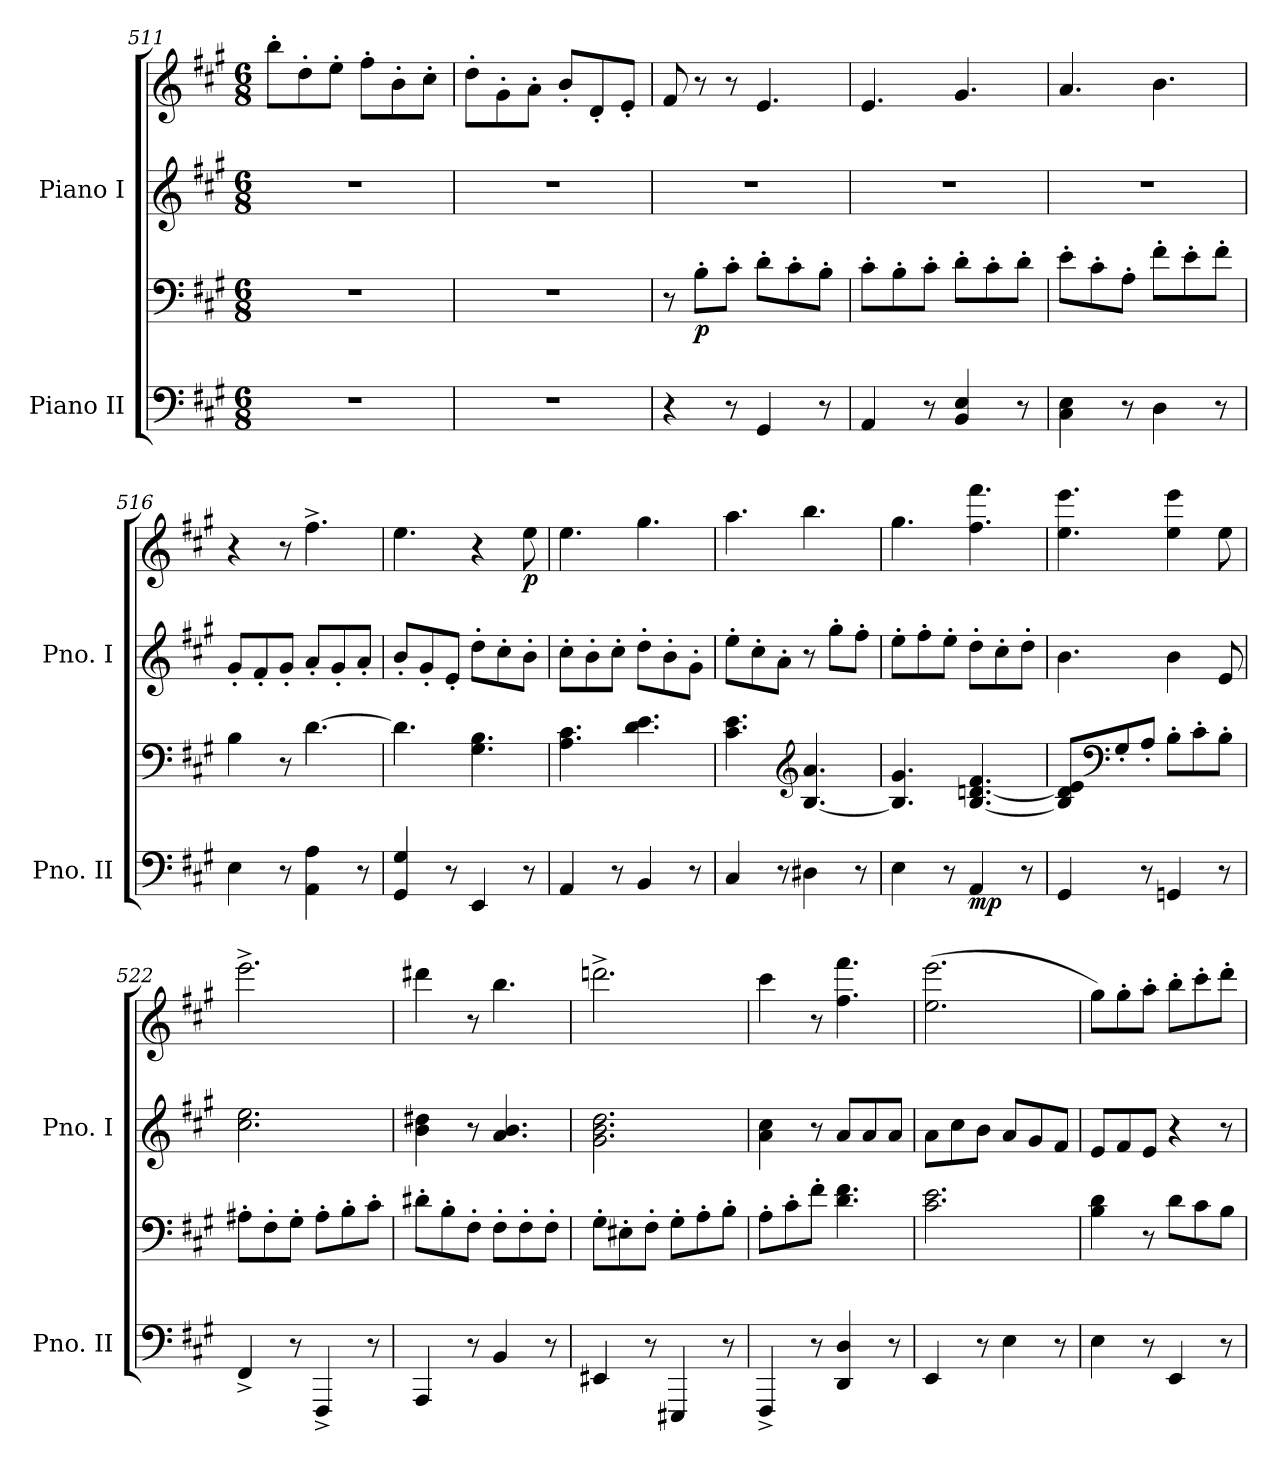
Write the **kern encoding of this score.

**kern	**kern	**dynam	**kern	**kern	**dynam
*part2	*part2	*part2	*part1	*part1	*part1
*staff4	*staff3	*staff3/4	*staff2	*staff1	*staff1/2
*I"Piano II	*	*	*I"Piano I	*	*
*I'Pno. II	*	*	*I'Pno. I	*	*
*clefF4	*clefF4	*	*clefG2	*clefG2	*
*k[f#c#g#]	*k[f#c#g#]	*	*k[f#c#g#]	*k[f#c#g#]	*
*M6/8	*M6/8	*	*M6/8	*M6/8	*
=511	=511	=511	=511	=511	=511
2.r	2.r	.	2.r	8bb'\L	.
.	.	.	.	8dd'\	.
.	.	.	.	8ee'\J	.
.	.	.	.	8ff#'\L	.
.	.	.	.	8b'\	.
.	.	.	.	8cc#'\J	.
!!LO:PB:g=z
=512	=512	=512	=512	=512	=512
2.r	2.r	.	2.r	8dd'\L	.
.	.	.	.	8g#'\	.
.	.	.	.	8a'\J	.
.	.	.	.	8b'/L	.
.	.	.	.	8d'/	.
.	.	.	.	8e'/J	.
=513	=513	=513	=513	=513	=513
4r	8r	.	2.r	8f#/	.
!	!	!LO:DY:b	!	!	!
.	8B'\L	p	.	8r	.
8r	8c#'\J	.	.	8r	.
4GG#/	8d'\L	.	.	4.e/	.
.	8c#'\	.	.	.	.
8r	8B'\J	.	.	.	.
=514	=514	=514	=514	=514	=514
4AA/	8c#'\L	.	2.r	4.e/	.
.	8B'\	.	.	.	.
8r	8c#'\J	.	.	.	.
4BB/ 4E/	8d'\L	.	.	4.g#/	.
.	8c#'\	.	.	.	.
8r	8d'\J	.	.	.	.
=515	=515	=515	=515	=515	=515
4C#\ 4E\	8e'\L	.	2.r	4.a/	.
.	8c#'\	.	.	.	.
8r	8A'\J	.	.	.	.
4D\	8f#'\L	.	.	4.b\	.
.	8e'\	.	.	.	.
8r	8f#'\J	.	.	.	.
=516	=516	=516	=516	=516	=516
4E\	4B\	.	8g#'/L	4r	.
.	.	.	8f#'/	.	.
8r	8r	.	8g#'/J	8r	.
4AA\ 4A\	[4.d\	.	8a'/L	4.ff#^\	.
.	.	.	8g#'/	.	.
8r	.	.	8a'/J	.	.
=517	=517	=517	=517	=517	=517
4GG#/ 4G#/	4.d\]	.	8b'/L	4.ee\	.
.	.	.	8g#'/	.	.
8r	.	.	8e'/J	.	.
4EE/	4.G#\ 4.B\	.	8dd'\L	4r	.
.	.	.	8cc#'\	.	.
!	!	!	!	!	!LO:DY:b
8r	.	.	8b'\J	8ee\	p
=518	=518	=518	=518	=518	=518
4AA/	4.A\ 4.c#\	.	8cc#'\L	4.ee\	.
.	.	.	8b'\	.	.
8r	.	.	8cc#'\J	.	.
4BB/	4.d\ 4.e\	.	8dd'\L	4.gg#\	.
.	.	.	8b'\	.	.
8r	.	.	8g#'\J	.	.
=519	=519	=519	=519	=519	=519
4C#/	4.c#\ 4.e\	.	8ee'\L	4.aa\	.
.	.	.	8cc#'\	.	.
8r	.	.	8a'\J	.	.
*	*clefG2	*	*	*	*
4D#X\	[4.B/ 4.a/	.	8r	4.bb\	.
.	.	.	8gg#'\L	.	.
8r	.	.	8ff#'\J	.	.
!!LO:LB:g=z
=520	=520	=520	=520	=520	=520
4E\	4.B/] 4.g#/	.	8ee'\L	4.gg#\	.
.	.	.	8ff#'\	.	.
8r	.	.	8ee'\J	.	.
!	!	!LO:DY:b=2	!	!	!
4AA/	[4.B/ [4.dn/ 4.f#/	mp	8dd'\L	4.ff#\ 4.fff#\	.
.	.	.	8cc#'\	.	.
8r	.	.	8dd'\J	.	.
=521	=521	=521	=521	=521	=521
4GG#/	8B/] 8d/] 8e/L	.	4.b\	4.ee\ 4.eee\	.
*	*clefF4	*	*	*	*
.	8G#'/	.	.	.	.
8r	8A'/J	.	.	.	.
4GGn/	8B'\L	.	4b\	4ee\ 4eee\	.
.	8c#'\	.	.	.	.
8r	8B'\J	.	8e/	8ee\	.
=522	=522	=522	=522	=522	=522
4FF#^/	8A#X'\L	.	2.cc#\ 2.ee\	2.eee^\	.
.	8F#'\	.	.	.	.
8r	8G#'\J	.	.	.	.
4FFF#^/	8A#'\L	.	.	.	.
.	8B'\	.	.	.	.
8r	8c#'\J	.	.	.	.
=523	=523	=523	=523	=523	=523
4AAA/	8d#X'\L	.	4b\ 4dd#X\	4ddd#X\	.
.	8B'\	.	.	.	.
8r	8F#'\J	.	8r	8r	.
4BB/	8F#'\L	.	4.a/ 4.b/	4.bb\	.
.	8F#'\	.	.	.	.
8r	8F#'\J	.	.	.	.
=524	=524	=524	=524	=524	=524
4EE#X/	8G#'\L	.	2.g#\ 2.b\ 2.dd\	2.dddn^\	.
.	8E#X'\	.	.	.	.
8r	8F#'\J	.	.	.	.
4EEE#X/	8G#'\L	.	.	.	.
.	8A'\	.	.	.	.
8r	8B'\J	.	.	.	.
=525	=525	=525	=525	=525	=525
4FFF#^/	8A'\L	.	4a\ 4cc#\	4ccc#\	.
.	8c#'\	.	.	.	.
8r	8f#'\J	.	8r	8r	.
4DD/ 4D/	4.d\ 4.f#\	.	8a/L	4.ff#\ 4.fff#\	.
.	.	.	8a/	.	.
8r	.	.	8a/J	.	.
=526	=526	=526	=526	=526	=526
4EE/	2.c#\ 2.e\	.	8a\L	(>2.ee\ 2.eee\	.
.	.	.	8cc#\	.	.
8r	.	.	8b\J	.	.
4E\	.	.	8a/L	.	.
.	.	.	8g#/	.	.
8r	.	.	8f#/J	.	.
=527	=527	=527	=527	=527	=527
4E\	4B\ 4d\	.	8e/L	8gg#\L)	.
.	.	.	8f#/	8gg#'\	.
8r	8r	.	8e/J	8aa'\J	.
4EE/	8d\L	.	4r	8bb'\L	.
.	8c#\	.	.	8ccc#'\	.
8r	8B\J	.	8r	8ddd'\J	.
=	=	=	=	=	=
*-	*-	*-	*-	*-	*-
